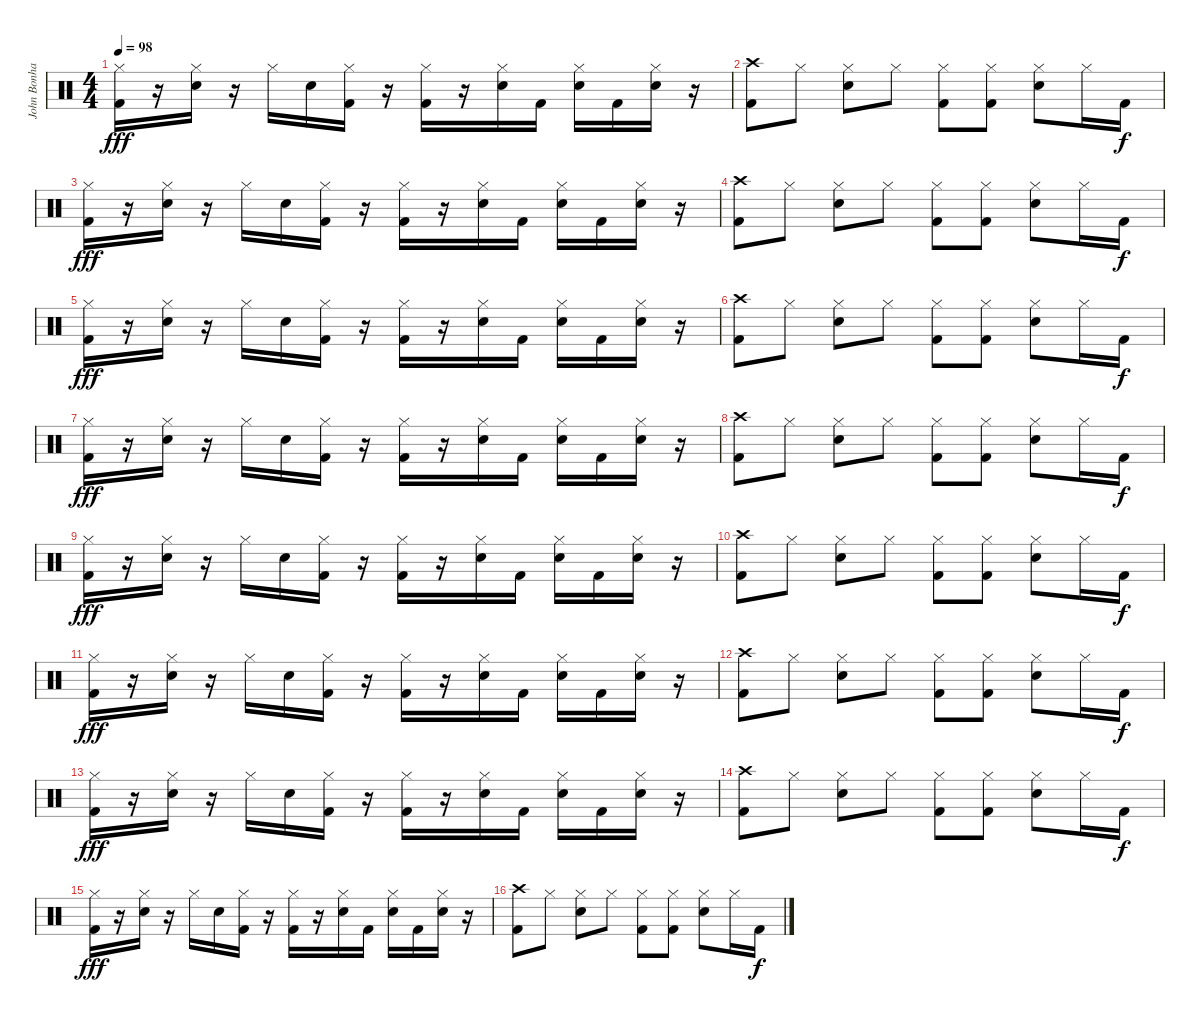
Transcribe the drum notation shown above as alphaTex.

\track ("John Bonham" "John Bonha") {instrument percussion}
\staff {score}
\articulation defaults
\ts (4 4)
\tempo 98
\clef neutral
\ks c
("Hi-Hat (closed)" "Kick (hit) 2").16{dy fff} r.16 ("Hi-Hat (closed)" "Snare (hit) 2").16 r.16 "Hi-Hat (closed)".16 "Snare (hit) 2".16 ("Hi-Hat (closed)" "Kick (hit) 2").16 r.16 ("Hi-Hat (closed)" "Kick (hit) 2").16 r.16 ("Hi-Hat (closed)" "Snare (hit) 2").16 "Kick (hit) 2".16 ("Hi-Hat (closed)" "Snare (hit) 2").16 "Kick (hit) 2".16 ("Hi-Hat (closed)" "Snare (hit) 2").16 r.16 |
("Crash high (hit)" "Kick (hit) 2").8 "Hi-Hat (closed)".8 ("Hi-Hat (closed)" "Snare (hit) 2").8 "Hi-Hat (closed)".8 ("Hi-Hat (closed)" "Kick (hit) 2").8 ("Hi-Hat (closed)" "Kick (hit) 2").8 ("Hi-Hat (closed)" "Snare (hit) 2").8 "Hi-Hat (closed)".16 "Kick (hit) 2".16{dy f} |
("Hi-Hat (closed)" "Kick (hit) 2").16{dy fff} r.16 ("Hi-Hat (closed)" "Snare (hit) 2").16 r.16 "Hi-Hat (closed)".16 "Snare (hit) 2".16 ("Hi-Hat (closed)" "Kick (hit) 2").16 r.16 ("Hi-Hat (closed)" "Kick (hit) 2").16 r.16 ("Hi-Hat (closed)" "Snare (hit) 2").16 "Kick (hit) 2".16 ("Hi-Hat (closed)" "Snare (hit) 2").16 "Kick (hit) 2".16 ("Hi-Hat (closed)" "Snare (hit) 2").16 r.16 |
("Crash high (hit)" "Kick (hit) 2").8 "Hi-Hat (closed)".8 ("Hi-Hat (closed)" "Snare (hit) 2").8 "Hi-Hat (closed)".8 ("Hi-Hat (closed)" "Kick (hit) 2").8 ("Hi-Hat (closed)" "Kick (hit) 2").8 ("Hi-Hat (closed)" "Snare (hit) 2").8 "Hi-Hat (closed)".16 "Kick (hit) 2".16{dy f} |
("Hi-Hat (closed)" "Kick (hit) 2").16{dy fff} r.16 ("Hi-Hat (closed)" "Snare (hit) 2").16 r.16 "Hi-Hat (closed)".16 "Snare (hit) 2".16 ("Hi-Hat (closed)" "Kick (hit) 2").16 r.16 ("Hi-Hat (closed)" "Kick (hit) 2").16 r.16 ("Hi-Hat (closed)" "Snare (hit) 2").16 "Kick (hit) 2".16 ("Hi-Hat (closed)" "Snare (hit) 2").16 "Kick (hit) 2".16 ("Hi-Hat (closed)" "Snare (hit) 2").16 r.16 |
("Crash high (hit)" "Kick (hit) 2").8 "Hi-Hat (closed)".8 ("Hi-Hat (closed)" "Snare (hit) 2").8 "Hi-Hat (closed)".8 ("Hi-Hat (closed)" "Kick (hit) 2").8 ("Hi-Hat (closed)" "Kick (hit) 2").8 ("Hi-Hat (closed)" "Snare (hit) 2").8 "Hi-Hat (closed)".16 "Kick (hit) 2".16{dy f} |
("Hi-Hat (closed)" "Kick (hit) 2").16{dy fff} r.16 ("Hi-Hat (closed)" "Snare (hit) 2").16 r.16 "Hi-Hat (closed)".16 "Snare (hit) 2".16 ("Hi-Hat (closed)" "Kick (hit) 2").16 r.16 ("Hi-Hat (closed)" "Kick (hit) 2").16 r.16 ("Hi-Hat (closed)" "Snare (hit) 2").16 "Kick (hit) 2".16 ("Hi-Hat (closed)" "Snare (hit) 2").16 "Kick (hit) 2".16 ("Hi-Hat (closed)" "Snare (hit) 2").16 r.16 |
("Crash high (hit)" "Kick (hit) 2").8 "Hi-Hat (closed)".8 ("Hi-Hat (closed)" "Snare (hit) 2").8 "Hi-Hat (closed)".8 ("Hi-Hat (closed)" "Kick (hit) 2").8 ("Hi-Hat (closed)" "Kick (hit) 2").8 ("Hi-Hat (closed)" "Snare (hit) 2").8 "Hi-Hat (closed)".16 "Kick (hit) 2".16{dy f} |
("Hi-Hat (closed)" "Kick (hit) 2").16{dy fff} r.16 ("Hi-Hat (closed)" "Snare (hit) 2").16 r.16 "Hi-Hat (closed)".16 "Snare (hit) 2".16 ("Hi-Hat (closed)" "Kick (hit) 2").16 r.16 ("Hi-Hat (closed)" "Kick (hit) 2").16 r.16 ("Hi-Hat (closed)" "Snare (hit) 2").16 "Kick (hit) 2".16 ("Hi-Hat (closed)" "Snare (hit) 2").16 "Kick (hit) 2".16 ("Hi-Hat (closed)" "Snare (hit) 2").16 r.16 |
("Crash high (hit)" "Kick (hit) 2").8 "Hi-Hat (closed)".8 ("Hi-Hat (closed)" "Snare (hit) 2").8 "Hi-Hat (closed)".8 ("Hi-Hat (closed)" "Kick (hit) 2").8 ("Hi-Hat (closed)" "Kick (hit) 2").8 ("Hi-Hat (closed)" "Snare (hit) 2").8 "Hi-Hat (closed)".16 "Kick (hit) 2".16{dy f} |
("Hi-Hat (closed)" "Kick (hit) 2").16{dy fff} r.16 ("Hi-Hat (closed)" "Snare (hit) 2").16 r.16 "Hi-Hat (closed)".16 "Snare (hit) 2".16 ("Hi-Hat (closed)" "Kick (hit) 2").16 r.16 ("Hi-Hat (closed)" "Kick (hit) 2").16 r.16 ("Hi-Hat (closed)" "Snare (hit) 2").16 "Kick (hit) 2".16 ("Hi-Hat (closed)" "Snare (hit) 2").16 "Kick (hit) 2".16 ("Hi-Hat (closed)" "Snare (hit) 2").16 r.16 |
("Crash high (hit)" "Kick (hit) 2").8 "Hi-Hat (closed)".8 ("Hi-Hat (closed)" "Snare (hit) 2").8 "Hi-Hat (closed)".8 ("Hi-Hat (closed)" "Kick (hit) 2").8 ("Hi-Hat (closed)" "Kick (hit) 2").8 ("Hi-Hat (closed)" "Snare (hit) 2").8 "Hi-Hat (closed)".16 "Kick (hit) 2".16{dy f} |
("Hi-Hat (closed)" "Kick (hit) 2").16{dy fff} r.16 ("Hi-Hat (closed)" "Snare (hit) 2").16 r.16 "Hi-Hat (closed)".16 "Snare (hit) 2".16 ("Hi-Hat (closed)" "Kick (hit) 2").16 r.16 ("Hi-Hat (closed)" "Kick (hit) 2").16 r.16 ("Hi-Hat (closed)" "Snare (hit) 2").16 "Kick (hit) 2".16 ("Hi-Hat (closed)" "Snare (hit) 2").16 "Kick (hit) 2".16 ("Hi-Hat (closed)" "Snare (hit) 2").16 r.16 |
("Crash high (hit)" "Kick (hit) 2").8 "Hi-Hat (closed)".8 ("Hi-Hat (closed)" "Snare (hit) 2").8 "Hi-Hat (closed)".8 ("Hi-Hat (closed)" "Kick (hit) 2").8 ("Hi-Hat (closed)" "Kick (hit) 2").8 ("Hi-Hat (closed)" "Snare (hit) 2").8 "Hi-Hat (closed)".16 "Kick (hit) 2".16{dy f} |
("Hi-Hat (closed)" "Kick (hit) 2").16{dy fff} r.16 ("Hi-Hat (closed)" "Snare (hit) 2").16 r.16 "Hi-Hat (closed)".16 "Snare (hit) 2".16 ("Hi-Hat (closed)" "Kick (hit) 2").16 r.16 ("Hi-Hat (closed)" "Kick (hit) 2").16 r.16 ("Hi-Hat (closed)" "Snare (hit) 2").16 "Kick (hit) 2".16 ("Hi-Hat (closed)" "Snare (hit) 2").16 "Kick (hit) 2".16 ("Hi-Hat (closed)" "Snare (hit) 2").16 r.16 |
("Crash high (hit)" "Kick (hit) 2").8 "Hi-Hat (closed)".8 ("Hi-Hat (closed)" "Snare (hit) 2").8 "Hi-Hat (closed)".8 ("Hi-Hat (closed)" "Kick (hit) 2").8 ("Hi-Hat (closed)" "Kick (hit) 2").8 ("Hi-Hat (closed)" "Snare (hit) 2").8 "Hi-Hat (closed)".16 "Kick (hit) 2".16{dy f}
